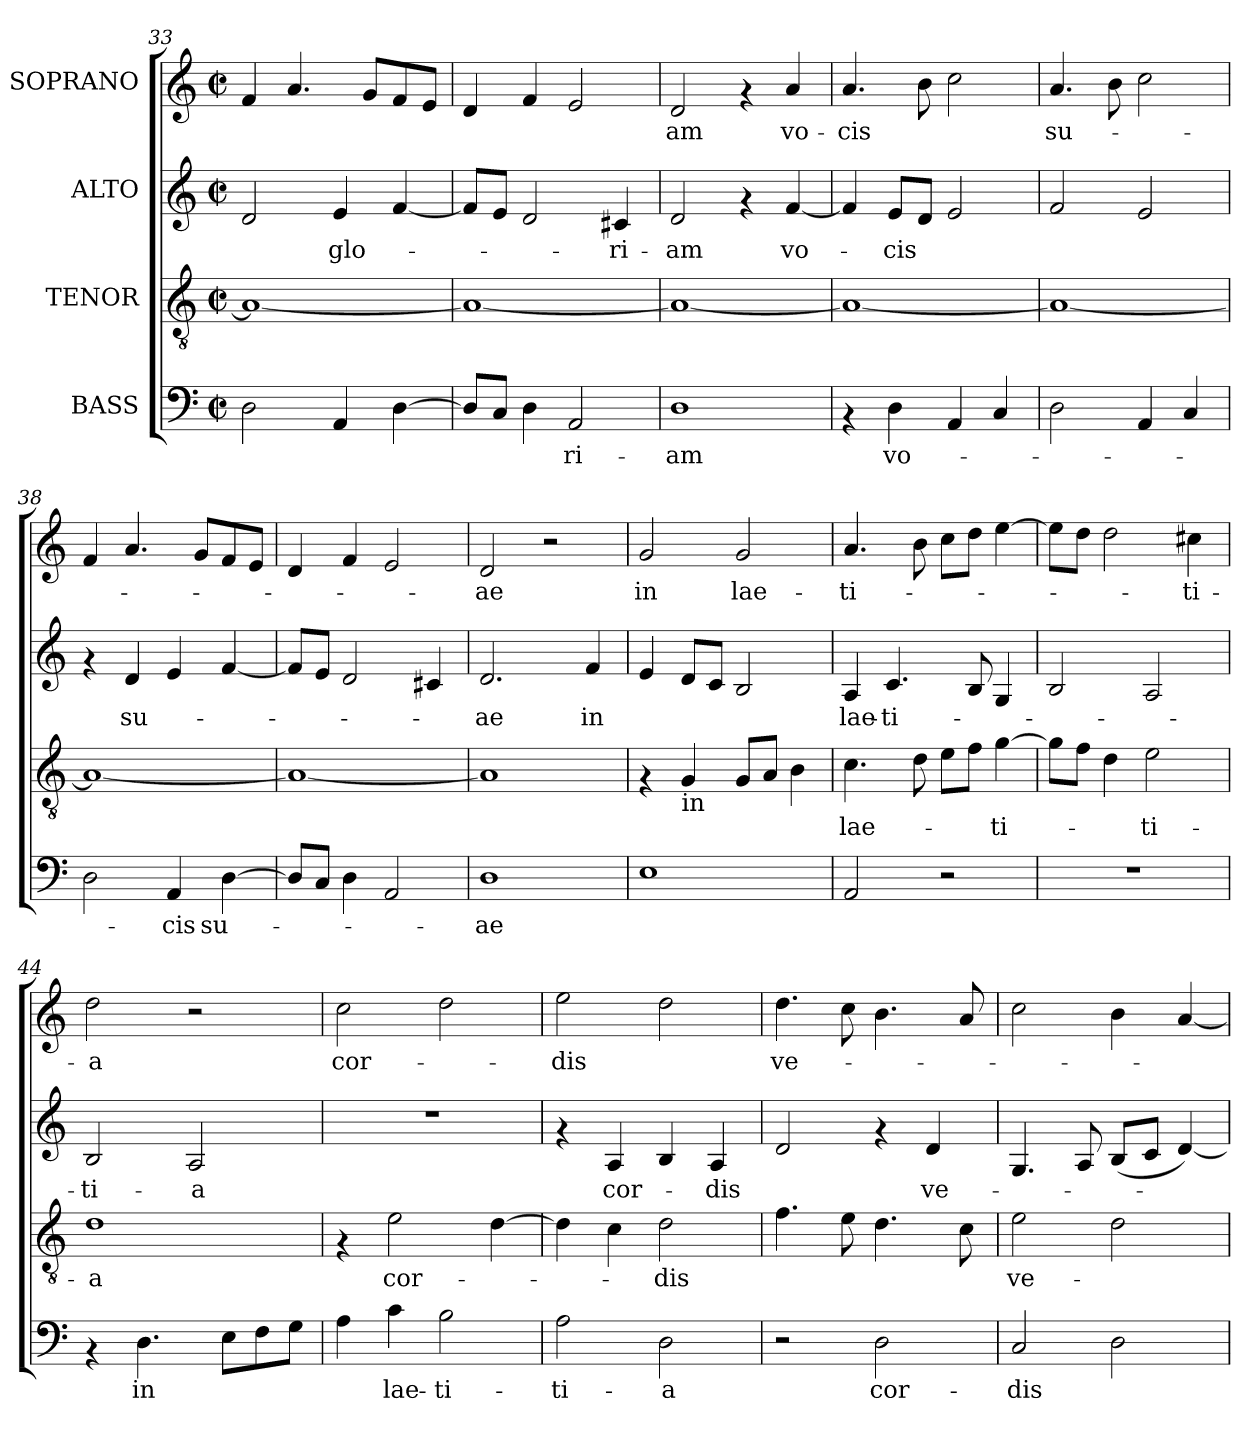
**kern	**text	**kern	**text	**kern	**text	**kern	**text
*part4	*part4	*part3	*part3	*part2	*part2	*part1	*part1
*staff4	*staff4	*staff3	*staff3	*staff2	*staff2	*staff1	*staff1
*I"BASS	*	*I"TENOR	*	*I"ALTO	*	*I"SOPRANO	*
*clefF4	*	*clefGv2	*	*clefG2	*	*clefG2	*
*k[]	*	*k[]	*	*k[]	*	*k[]	*
*C:	*	*C:	*	*C:	*	*C:	*
*M2/2	*	*M2/2	*	*M2/2	*	*M2/2	*
*met(c|)	*	*met(c|)	*	*met(c|)	*	*met(c|)	*
=33	=33	=33	=33	=33	=33	=33	=33
2D\	.	1A_	.	2d/	.	4f/	.
.	.	.	.	.	.	4.a/	.
!	!	!	!	!	!LO:LY:b	!	!
4AA/	.	.	.	4e/	glo-	.	.
.	.	.	.	.	.	8g/L	.
[<4D\	.	.	.	[<4f/	.	8f/	.
.	.	.	.	.	.	8e/J	.
!!LO:LB:g=z
=34	=34	=34	=34	=34	=34	=34	=34
8D/L]	.	1A_	.	8f/L]	.	4d/	.
8C/J	.	.	.	8e/J	.	.	.
4D\	.	.	.	2d/	.	4f/	.
!	!LO:LY:b	!	!	!	!	!	!
2AA/	-ri-	.	.	.	.	2e/	.
!	!	!	!	!	!LO:LY:b	!	!
.	.	.	.	4c#X/	-ri-	.	.
=35	=35	=35	=35	=35	=35	=35	=35
!	!LO:LY:b	!	!	!	!LO:LY:b	!	!LO:LY:b
1D	-am	1A_	.	2d/	-am	2d/	-am
.	.	.	.	4rf	.	4rf	.
!	!	!	!	!	!LO:LY:b	!	!LO:LY:b
.	.	.	.	[<4f/	vo-	4a/	vo-
=36	=36	=36	=36	=36	=36	=36	=36
!	!	!	!	!	!	!	!LO:LY:b
4rAA	.	1A_	.	4f/]	.	4.a/	-cis
!	!LO:LY:b	!	!	!	!LO:LY:b	!	!
4D\	vo-	.	.	8e/L	-cis	.	.
.	.	.	.	8d/J	.	8b\	.
4AA/	.	.	.	2e/	.	2cc\	.
4C/	.	.	.	.	.	.	.
=37	=37	=37	=37	=37	=37	=37	=37
!	!	!	!	!	!	!	!LO:LY:b
2D\	.	1A_	.	2f/	.	4.a/	su-
.	.	.	.	.	.	8b\	.
4AA/	.	.	.	2e/	.	2cc\	.
4C/	.	.	.	.	.	.	.
=38	=38	=38	=38	=38	=38	=38	=38
2D\	.	1A_	.	4rf	.	4f/	.
!	!	!	!	!	!LO:LY:b	!	!
.	.	.	.	4d/	su-	4.a/	.
!	!LO:LY:b	!	!	!	!	!	!
4AA/	-cis	.	.	4e/	.	.	.
.	.	.	.	.	.	8g/L	.
!	!LO:LY:b	!	!	!	!	!	!
[>4D\	su-	.	.	[<4f/	.	8f/	.
.	.	.	.	.	.	8e/J	.
=39	=39	=39	=39	=39	=39	=39	=39
8D/L]	.	1A_	.	8f/L]	.	4d/	.
8C/J	.	.	.	8e/J	.	.	.
4D\	.	.	.	2d/	.	4f/	.
2AA/	.	.	.	.	.	2e/	.
.	.	.	.	4c#X/	.	.	.
=40	=40	=40	=40	=40	=40	=40	=40
!	!LO:LY:b	!	!	!	!LO:LY:b	!	!LO:LY:b
1D	-ae	1A]	.	2.d/	-ae	2d/	-ae
.	.	.	.	.	.	2r	.
!	!	!	!	!	!LO:LY:b	!	!
.	.	.	.	4f/	in	.	.
=41	=41	=41	=41	=41	=41	=41	=41
!	!	!	!	!	!	!	!LO:LY:b
1E	.	4rF	.	4e/	.	2g/	in
!	!	!LO:TX:b:t=in	!	!	!	!	!
.	.	4G/	.	8d/L	.	.	.
.	.	.	.	8c/J	.	.	.
!	!	!	!	!	!	!	!LO:LY:b
.	.	8G/L	.	2B/	.	2g/	lae-
.	.	8A/J	.	.	.	.	.
.	.	4B\	.	.	.	.	.
!!LO:PB:g=z
=42	=42	=42	=42	=42	=42	=42	=42
!	!	!	!LO:LY:b	!	!LO:LY:b	!	!LO:LY:b
2AA/	.	4.c\	lae-	4A/	lae-	4.a/	-ti-
!	!	!	!	!	!LO:LY:b	!	!
.	.	.	.	4.c/	-ti-	.	.
.	.	8d\	.	.	.	8b\	.
2r	.	8e\L	.	.	.	8cc\L	.
.	.	8f\J	.	8B/	.	8dd\J	.
!	!	!	!LO:LY:b	!	!	!	!
.	.	[>4g\	-ti-	4G/	.	[>4ee\	.
=43	=43	=43	=43	=43	=43	=43	=43
1r	.	8g\L]	.	2B/	.	8ee\L]	.
.	.	8f\J	.	.	.	8dd\J	.
.	.	4d\	.	.	.	2dd\	.
!	!	!	!LO:LY:b	!	!	!	!
.	.	2e\	-ti-	2A/	.	.	.
!	!	!	!	!	!	!	!LO:LY:b
.	.	.	.	.	.	4cc#X\	-ti-
=44	=44	=44	=44	=44	=44	=44	=44
!	!	!	!LO:LY:b	!	!LO:LY:b	!	!LO:LY:b
4rAA	.	1d	-a	2B/	-ti-	2dd\	-a
!	!LO:LY:b	!	!	!	!	!	!
4.D\	in	.	.	.	.	.	.
!	!	!	!	!	!LO:LY:b	!	!
.	.	.	.	2A/	-a	2r	.
8E\L	.	.	.	.	.	.	.
8F\	.	.	.	.	.	.	.
8G\J	.	.	.	.	.	.	.
=45	=45	=45	=45	=45	=45	=45	=45
!	!	!	!	!	!	!	!LO:LY:b
4A\	.	4rF	.	1r	.	2cc\	cor-
!	!LO:LY:b	!	!LO:LY:b	!	!	!	!
4c\	lae-	2e\	cor-	.	.	.	.
!	!LO:LY:b	!	!	!	!	!	!
2B\	-ti-	.	.	.	.	2dd\	.
.	.	[>4d\	.	.	.	.	.
=46	=46	=46	=46	=46	=46	=46	=46
!	!LO:LY:b	!	!	!	!	!	!LO:LY:b
2A\	-ti-	4d\]	.	4rf	.	2ee\	-dis
!	!	!	!	!	!LO:LY:b	!	!
.	.	4c\	.	4A/	cor-	.	.
!	!LO:LY:b	!	!LO:LY:b	!	!	!	!
2D\	-a	2d\	-dis	4B/	.	2dd\	.
!	!	!	!	!	!LO:LY:b	!	!
.	.	.	.	4A/	-dis	.	.
=47	=47	=47	=47	=47	=47	=47	=47
!	!	!	!	!	!	!	!LO:LY:b
2r	.	4.f\	.	2d/	.	4.dd\	ve-
.	.	8e\	.	.	.	8cc\	.
!	!LO:LY:b	!	!	!	!	!	!
2D\	cor-	4.d\	.	4rf	.	4.b\	.
!	!	!	!	!	!LO:LY:b	!	!
.	.	.	.	4d/	ve-	.	.
.	.	8c\	.	.	.	8a/	.
=48	=48	=48	=48	=48	=48	=48	=48
!	!LO:LY:b	!	!LO:LY:b	!	!	!	!
2C/	-dis	2e\	ve-	4.G/	.	2cc\	.
.	.	.	.	8A/	.	.	.
2D\	.	2d\	.	(>8B/L	.	4b\	.
.	.	.	.	8c/J	.	.	.
.	.	.	.	[<4d/)	.	[<4a/	.
=	=	=	=	=	=	=	=
*-	*-	*-	*-	*-	*-	*-	*-
